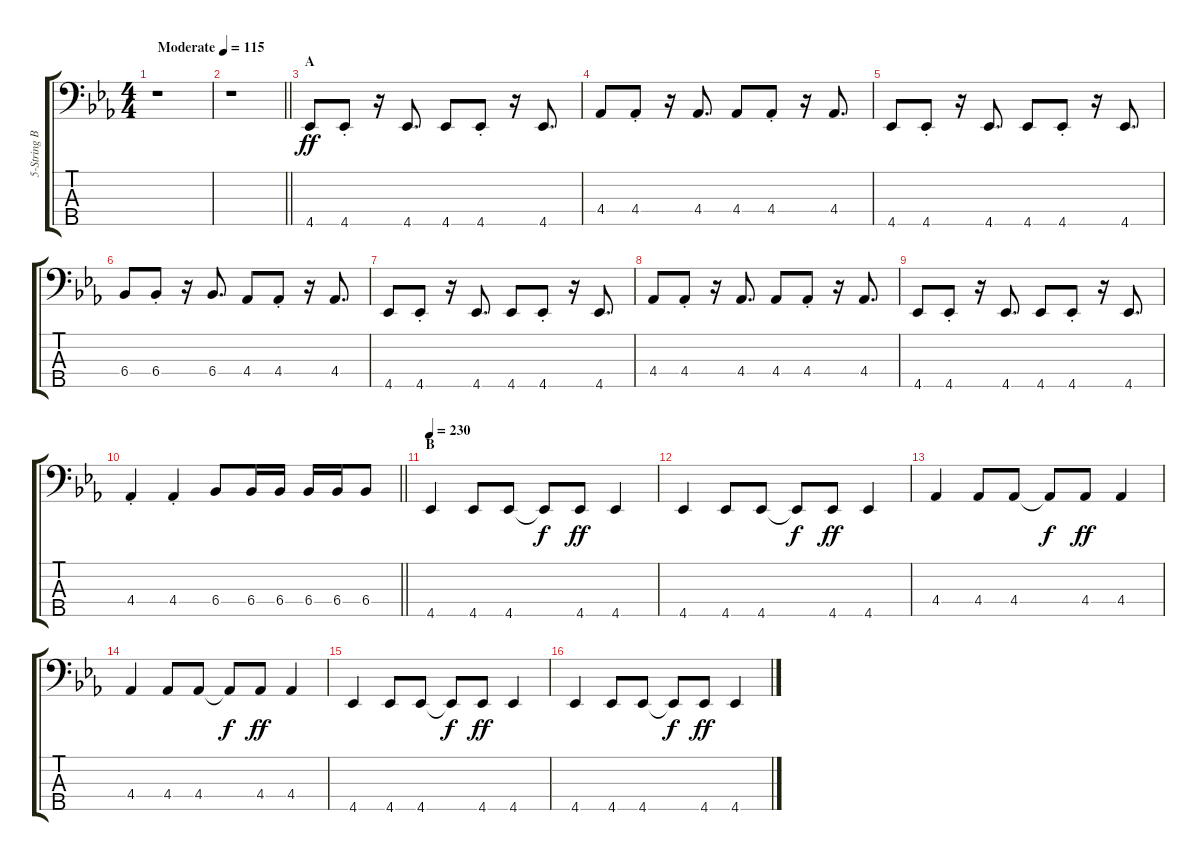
\track ("5-String Bass" "5-String B") {instrument electricbasspick}
\staff {score tabs}
\tuning (G2 D2 A1 E1 B0) {hide}
\ts (4 4)
\tempo (115 "Moderate")
\clef f4
\ks eb
r.1{dy ff instrument electricbasspick} |
\barLineRight lightlight
r.1 |
\section ("" "A")
4.5.8 4.5{st}.8 r.16 4.5.8{d} 4.5.8 4.5{st}.8 r.16 4.5.8{d} |
4.4.8 4.4{st}.8 r.16 4.4.8{d} 4.4.8 4.4{st}.8 r.16 4.4.8{d} |
4.5.8 4.5{st}.8 r.16 4.5.8{d} 4.5.8 4.5{st}.8 r.16 4.5.8{d} |
6.4.8 6.4{st}.8 r.16 6.4.8{d} 4.4.8 4.4{st}.8 r.16 4.4.8{d} |
4.5.8 4.5{st}.8 r.16 4.5.8{d} 4.5.8 4.5{st}.8 r.16 4.5.8{d} |
4.4.8 4.4{st}.8 r.16 4.4.8{d} 4.4.8 4.4{st}.8 r.16 4.4.8{d} |
4.5.8 4.5{st}.8 r.16 4.5.8{d} 4.5.8 4.5{st}.8 r.16 4.5.8{d} |
\barLineRight lightlight
4.4{st}.4 4.4{st}.4 6.4.8 6.4.16 6.4.16 6.4.16 6.4.16 6.4.8 |
\section ("" "B")
\tempo 230
4.5.4 4.5.8 4.5.8 4.5{t}.8{dy f} 4.5.8{dy ff} 4.5.4 |
4.5.4 4.5.8 4.5.8 4.5{t}.8{dy f} 4.5.8{dy ff} 4.5.4 |
4.4.4 4.4.8 4.4.8 4.4{t}.8{dy f} 4.4.8{dy ff} 4.4.4 |
4.4.4 4.4.8 4.4.8 4.4{t}.8{dy f} 4.4.8{dy ff} 4.4.4 |
4.5.4 4.5.8 4.5.8 4.5{t}.8{dy f} 4.5.8{dy ff} 4.5.4 |
4.5.4 4.5.8 4.5.8 4.5{t}.8{dy f} 4.5.8{dy ff} 4.5.4
